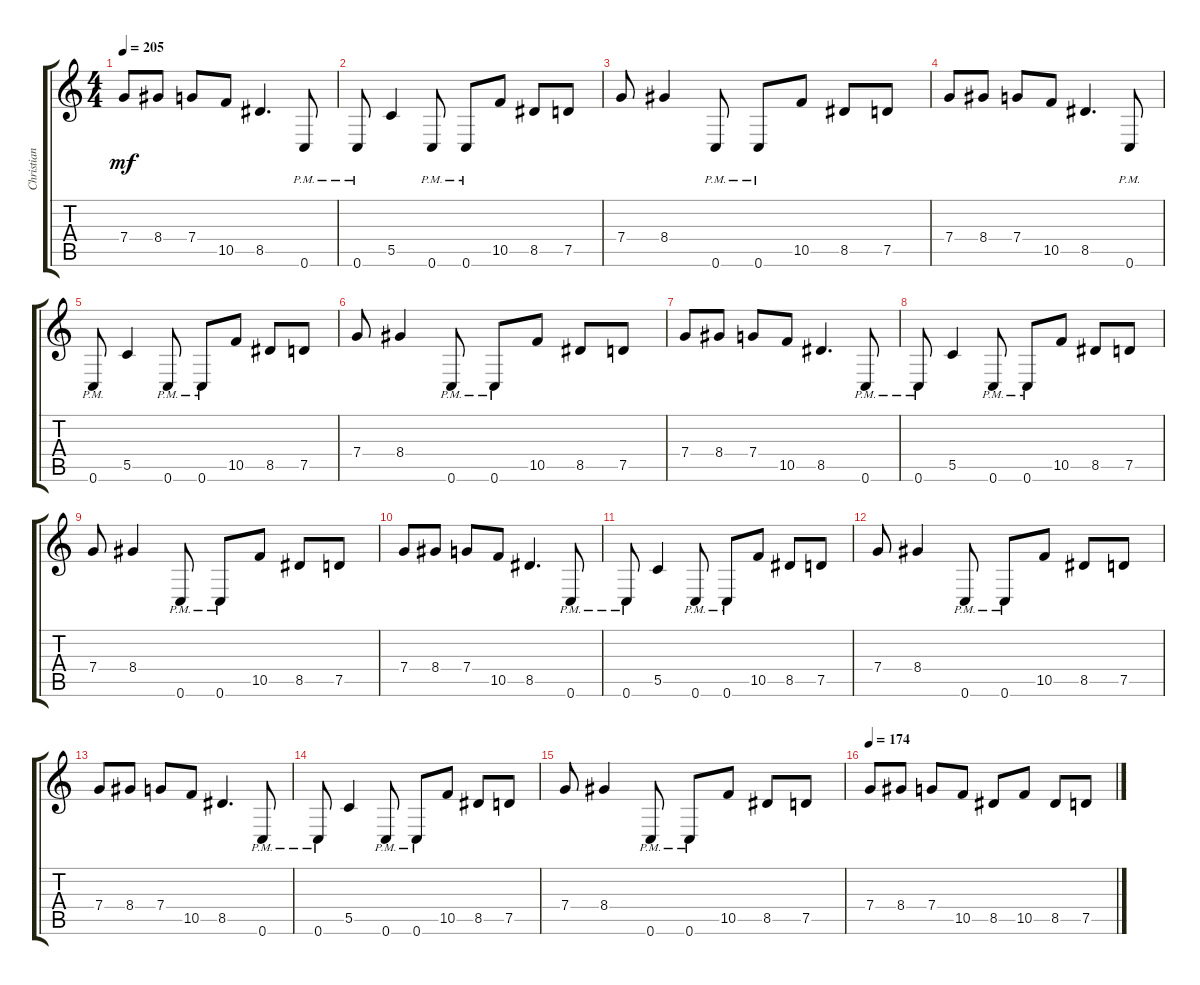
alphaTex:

\track ("Christian Royer" "Christian ") {instrument distortionguitar}
\staff {score tabs}
\tuning (D4 A3 F3 C3 G2 C2) {hide}
\ts (4 4)
\tempo 205
\clef g2
\ks c
7.4.8{dy mf} 8.4.8 7.4.8 10.5.8 8.5.4{d} 0.6{pm}.8 |
0.6{pm}.8 5.5.4 0.6{pm}.8 0.6{pm}.8 10.5.8 8.5.8 7.5.8 |
7.4.8 8.4.4 0.6{pm}.8 0.6{pm}.8 10.5.8 8.5.8 7.5.8 |
7.4.8 8.4.8 7.4.8 10.5.8 8.5.4{d} 0.6{pm}.8 |
0.6{pm}.8 5.5.4 0.6{pm}.8 0.6{pm}.8 10.5.8 8.5.8 7.5.8 |
7.4.8 8.4.4 0.6{pm}.8 0.6{pm}.8 10.5.8 8.5.8 7.5.8 |
7.4.8 8.4.8 7.4.8 10.5.8 8.5.4{d} 0.6{pm}.8 |
0.6{pm}.8 5.5.4 0.6{pm}.8 0.6{pm}.8 10.5.8 8.5.8 7.5.8 |
7.4.8 8.4.4 0.6{pm}.8 0.6{pm}.8 10.5.8 8.5.8 7.5.8 |
7.4.8 8.4.8 7.4.8 10.5.8 8.5.4{d} 0.6{pm}.8 |
0.6{pm}.8 5.5.4 0.6{pm}.8 0.6{pm}.8 10.5.8 8.5.8 7.5.8 |
7.4.8 8.4.4 0.6{pm}.8 0.6{pm}.8 10.5.8 8.5.8 7.5.8 |
7.4.8 8.4.8 7.4.8 10.5.8 8.5.4{d} 0.6{pm}.8 |
0.6{pm}.8 5.5.4 0.6{pm}.8 0.6{pm}.8 10.5.8 8.5.8 7.5.8 |
7.4.8 8.4.4 0.6{pm}.8 0.6{pm}.8 10.5.8 8.5.8 7.5.8 |
\tempo 174
7.4.8 8.4.8 7.4.8 10.5.8 8.5.8 10.5.8 8.5.8 7.5.8
